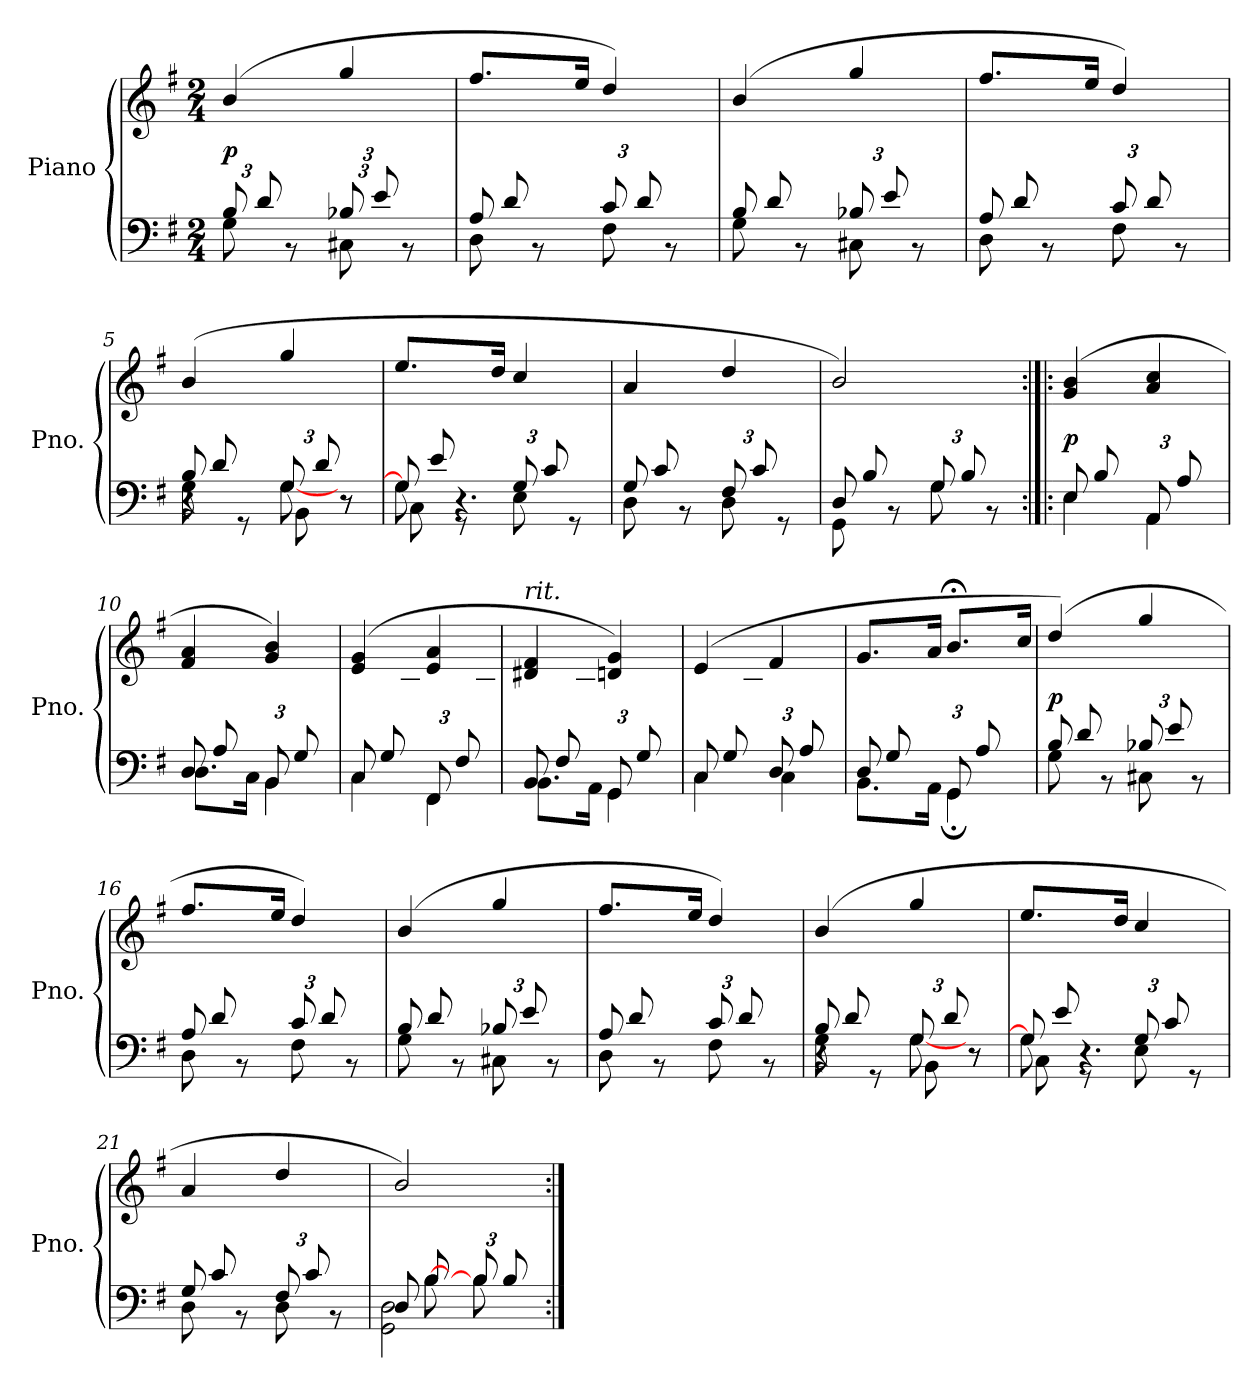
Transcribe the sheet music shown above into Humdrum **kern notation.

**kern	**kern	**dynam
*part1	*part1	*part1
*staff2	*staff1	*staff1/2
*I"Piano	*	*
*I'Pno.	*	*
*clefF4	*clefG2	*
*k[f#]	*k[f#]	*
*M2/4	*M2/4	*
*MM84	*MM84	*
*Xbrackettup	*	*
=1	=1	=1
*^	*^	*
!	!	!	!	!LO:DY:b
12B/L	8G\	(4b/	6ryy	p
12d/	.	.	.	.
.	8r	.	.	.
12ryy	.	.	12g\J	.
12B-X/L	8C#X\	4gg/	6ryy	.
12e/	.	.	.	.
.	8r	.	.	.
12ryy	.	.	12g\J	.
=2	=2	=2	=2	=2
*Xtuplet	*	*	*	*
12A/L	8D\	8.ff#/L	6ryy	.
12d/	.	.	.	.
.	8r	.	.	.
12ryy	.	.	12f#\J	.
.	.	16ee/Jk	.	.
12c/L	8F#\	4dd/)	6ryy	.
12d/	.	.	.	.
.	8r	.	.	.
12ryy	.	.	12a\J	.
=3	=3	=3	=3	=3
12B/L	8G\	(4b/	6ryy	.
12d/	.	.	.	.
.	8r	.	.	.
12ryy	.	.	12g\J	.
12B-X/L	8C#X\	4gg/	6ryy	.
12e/	.	.	.	.
.	8r	.	.	.
12ryy	.	.	12g\J	.
=4	=4	=4	=4	=4
12A/L	8D\	8.ff#/L	6ryy	.
12d/	.	.	.	.
.	8r	.	.	.
12ryy	.	.	12f#\J	.
.	.	16ee/Jk	.	.
12c/L	8F#\	4dd/)	6ryy	.
12d/	.	.	.	.
.	8r	.	.	.
12ryy	.	.	12a\J	.
=5	=5	=5	=5	=5
*	*^	*	*	*
12B/L	8G\	4r	(4b/	6ryy	.
12d/	.	.	.	.	.
.	8rGG	.	.	.	.
12ryy	.	.	.	12g\J	.
12G/L	[8G\	8BB\	4gg/	6ryy	.
12d/	.	.	.	.	.
.	8r	8r	.	.	.
12ryy	.	.	.	12g\J	.
!!LO:LB:g=z	!!
=6	=6	=6	=6	=6	=6
12G/L	8G\]	8C\	8.ee/L	6ryy	.
12e/	.	.	.	.	.
.	8rGG	4.r	.	.	.
12ryy	.	.	.	12g\J	.
.	.	.	16dd/Jk	.	.
12G/L	8E\	.	4cc/	6ryy	.
12c/	.	.	.	.	.
.	8rGG	.	.	.	.
12ryy	.	.	.	12g\J	.
*	*v	*v	*	*	*
=7	=7	=7	=7	=7
12G/L	8D\	4a/	6ryy	.
12c/	.	.	.	.
.	8r	.	.	.
12ryy	.	.	12g\J	.
12F#/L	8D\	4dd/	6ryy	.
12c/	.	.	.	.
.	8r	.	.	.
12ryy	.	.	12f#\J	.
=8	=8	=8	=8	=8
12D/L	8GG\	2b/)	6ryy	.
12B/	.	.	.	.
.	8r	.	.	.
12ryy	.	.	12g\J	.
12G/L	8G\	.	6ryy	.
12B/	.	.	.	.
.	8r	.	.	.
12ryy	.	.	12g\J	.
=9:|!|:	=9:|!|:	=9:|!|:	=9:|!|:	=9:|!|:
!	!	!	!	!LO:DY:b
12E/L	4E\	(4g/ 4b/	6ryy	p
12B/	.	.	.	.
12ryy	.	.	12e\J	.
12AA/L	4AA\	4a/ 4cc/	6ryy	.
12A/	.	.	.	.
12ryy	.	.	12e\J	.
=10	=10	=10	=10	=10
12D/L	8.D\L	4f#/ 4a/	6ryy	.
12A/	.	.	.	.
12ryy	.	.	12d\J	.
.	16C\Jk	.	.	.
12BB/L	4BB\	4g/ 4b/)	6ryy	.
12G/	.	.	.	.
12ryy	.	.	12d\J	.
=11	=11	=11	=11	=11
12C/L	4C\	(4e/ 4g/	6ryy	.
12G/	.	.	.	.
12ryy	.	.	12c\J	.
12FF#/L	4FF#\	4e/ 4a/	6ryy	.
12F#/	.	.	.	.
12ryy	.	.	12c\J	.
!!LO:LB:g=z	!!
=12	=12	=12	=12	=12
!	!	!LO:TX:a:i:t=rit.	!	!
12BB/L	8.BB\L	4d#X/ 4f#/	6ryy	.
12F#/	.	.	.	.
12ryy	.	.	12B\J	.
.	16AA\Jk	.	.	.
12GG/L	4GG\	4dn/ 4g/)	6ryy	.
12G/	.	.	.	.
12ryy	.	.	12d\J	.
=13	=13	=13	=13	=13
12C/L	4C\	(4e/	6ryy	.
12G/	.	.	.	.
12ryy	.	.	12c\J	.
12D/L	4C\	4f#/	6ryy	.
12A/	.	.	.	.
12ryy	.	.	12d\J	.
=14	=14	=14	=14	=14
12D/L	8.BB\L	8.g/L	6ryy	.
12G/	.	.	.	.
12ryy	.	.	12d\J	.
.	16AA\Jk	16a/Jk	.	.
12GG/L	4GG;\	8.b;</L	6ryy	.
12A/	.	.	.	.
12ryy	.	.	12d\J	.
.	.	16cc/Jk	.	.
=15	=15	=15	=15	=15
!	!	!	!	!LO:DY:b
12B/L	8G\	(4dd/)	6ryy	p
12d/	.	.	.	.
.	8r	.	.	.
12ryy	.	.	12g\J	.
12B-X/L	8C#X\	4gg/	6ryy	.
12e/	.	.	.	.
.	8r	.	.	.
12ryy	.	.	12g\J	.
=16	=16	=16	=16	=16
12A/L	8D\	8.ff#/L	6ryy	.
12d/	.	.	.	.
.	8r	.	.	.
12ryy	.	.	12f#\J	.
.	.	16ee/Jk	.	.
12c/L	8F#\	4dd/)	6ryy	.
12d/	.	.	.	.
.	8r	.	.	.
12ryy	.	.	12a\J	.
=17	=17	=17	=17	=17
12B/L	8G\	(4b/	6ryy	.
12d/	.	.	.	.
.	8r	.	.	.
12ryy	.	.	12g\J	.
12B-X/L	8C#X\	4gg/	6ryy	.
12e/	.	.	.	.
.	8r	.	.	.
12ryy	.	.	12g\J	.
!!LO:LB:g=z	!!
=18	=18	=18	=18	=18
12A/L	8D\	8.ff#/L	6ryy	.
12d/	.	.	.	.
.	8r	.	.	.
12ryy	.	.	12f#\J	.
.	.	16ee/Jk	.	.
12c/L	8F#\	4dd/)	6ryy	.
12d/	.	.	.	.
.	8r	.	.	.
12ryy	.	.	12a\J	.
=19	=19	=19	=19	=19
*	*^	*	*	*
12B/L	8G\	4r	(4b/	6ryy	.
12d/	.	.	.	.	.
.	8rGG	.	.	.	.
12ryy	.	.	.	12g\J	.
12G/L	[8G\	8BB\	4gg/	6ryy	.
12d/	.	.	.	.	.
.	8r	8r	.	.	.
12ryy	.	.	.	12g\J	.
=20	=20	=20	=20	=20	=20
12G/L	8G\]	8C\	8.ee/L	6ryy	.
12e/	.	.	.	.	.
.	8rGG	4.r	.	.	.
12ryy	.	.	.	12g\J	.
.	.	.	16dd/Jk	.	.
12G/L	8E\	.	4cc/	6ryy	.
12c/	.	.	.	.	.
.	8rGG	.	.	.	.
12ryy	.	.	.	12g\J	.
*	*v	*v	*	*	*
=21	=21	=21	=21	=21
12G/L	8D\	4a/	6ryy	.
12c/	.	.	.	.
.	8r	.	.	.
12ryy	.	.	12g\J	.
12F#/L	8D\	4dd/	6ryy	.
12c/	.	.	.	.
.	8r	.	.	.
12ryy	.	.	12f#\J	.
=22	=22	=22	=22	=22
*	*^	*	*	*
12D/L	2GG\ 2D\	12ryy	2b/)	6ryy	.
12B/	.	[12B\	.	.	.
12ryy	.	12ryy	.	12g\J	.
12B/L	.	12B\]	.	6ryy	.
12B/	.	12ryy	.	.	.
12ryy	.	12ryy	.	12g\J	.
*v	*v	*v	*	*	*
*	*v	*v	*
=:|!	=:|!	=:|!
*-	*-	*-
